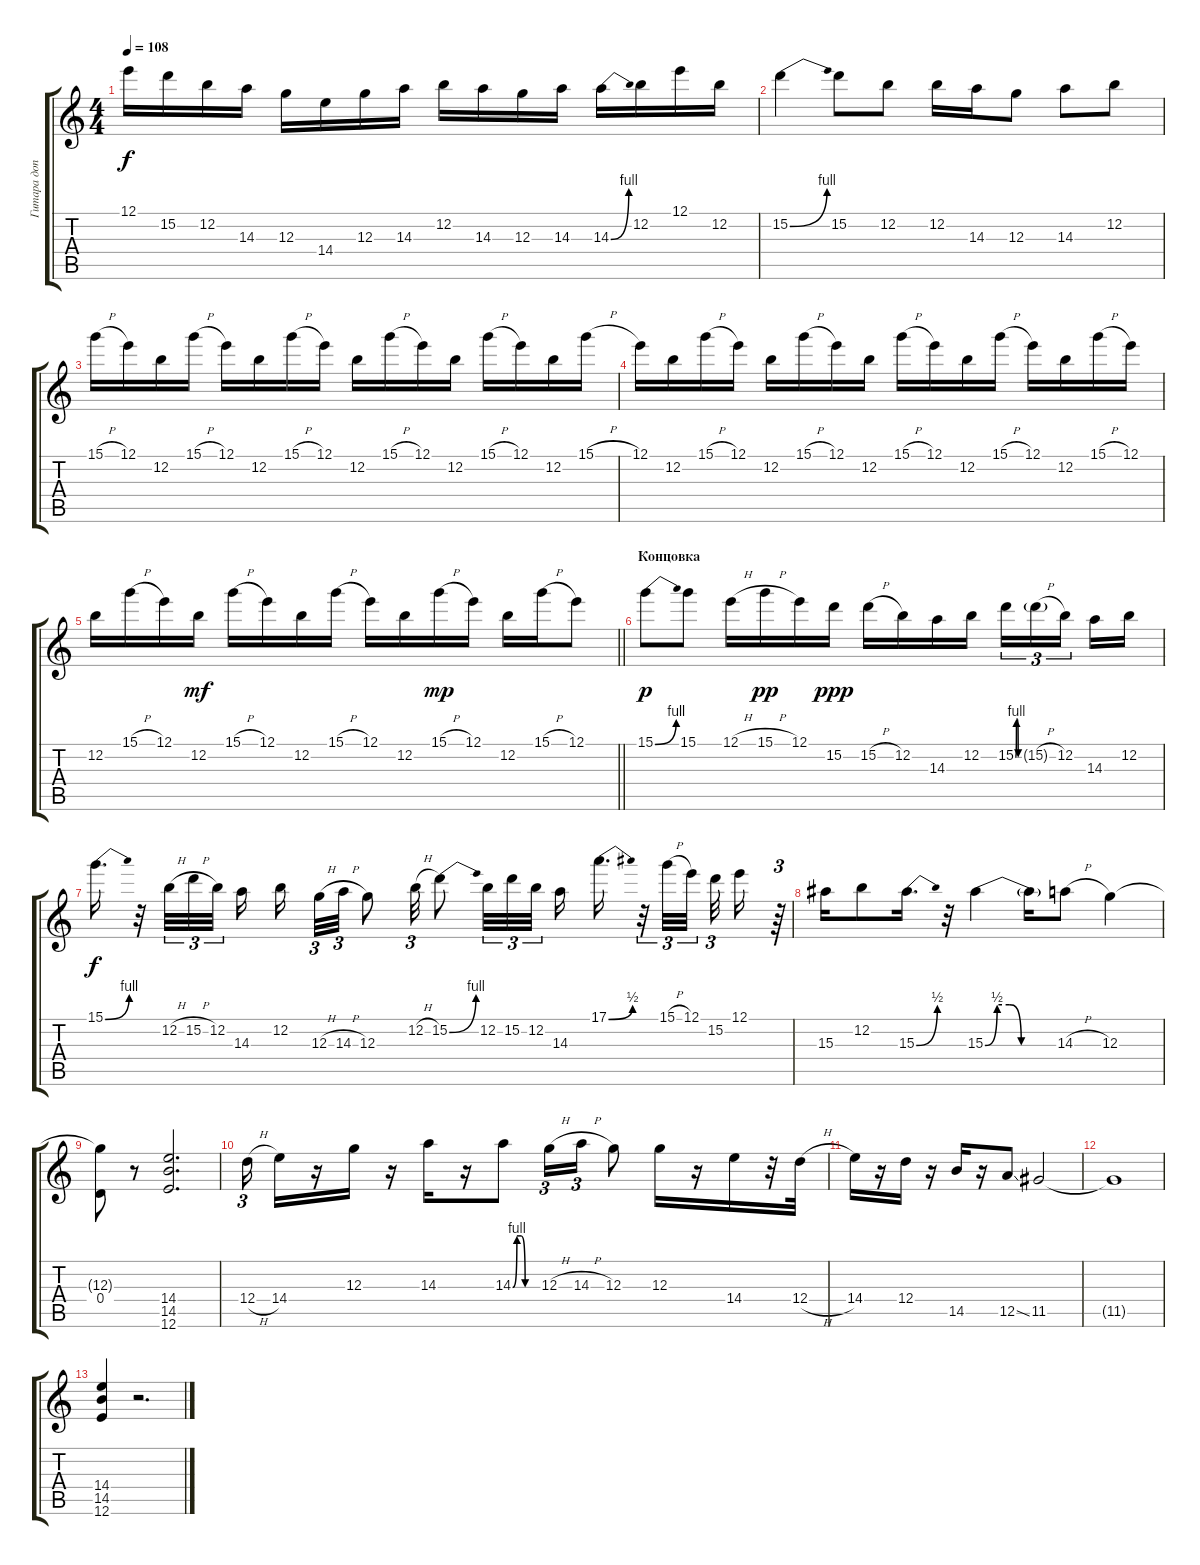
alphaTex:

\track ("Гитара доп." "Гитара доп") {instrument overdrivenguitar}
\staff {score tabs}
\tuning (E4 B3 G3 D3 A2 E2) {hide}
\ts (4 4)
\tempo 108
\clef g2
\ks c
12.1.16{dy f} 15.2.16 12.2.16 14.3.16 12.3.16 14.4.16 12.3.16 14.3.16 12.2.16 14.3.16 12.3.16 14.3.16 14.3{be (bend 0 0 60 4)}.16 12.2.16 12.1.16 12.2.16 |
15.2{be (bend 0 0 60 4)}.4 15.2.8 12.2.8 12.2.16 14.3.16 12.3.8 14.3.8 12.2.8 |
15.1{h}.16 12.1.16 12.2.16 15.1{h}.16 12.1.16 12.2.16 15.1{h}.16 12.1.16 12.2.16 15.1{h}.16 12.1.16 12.2.16 15.1{h}.16 12.1.16 12.2.16 15.1{h}.16 |
12.1.16 12.2.16 15.1{h}.16 12.1.16 12.2.16 15.1{h}.16 12.1.16 12.2.16 15.1{h}.16 12.1.16 12.2.16 15.1{h}.16 12.1.16 12.2.16 15.1{h}.16 12.1.16 |
\barLineRight lightlight
12.2.16 15.1{h}.16 12.1.16 12.2.16{dy mf} 15.1{h}.16 12.1.16 12.2.16 15.1{h}.16 12.1.16 12.2.16 15.1{h}.16{dy mp} 12.1.16 12.2.16 15.1{h}.16 12.1.8 |
\section ("" "Концовка")
15.1{be (bend 0 0 60 4)}.8{dy p} 15.1.8 12.1{h}.16 15.1{h}.16{dy pp} 12.1.16 15.2.16{dy ppp} 15.2{h}.16 12.2.16 14.3.16 12.2.16 15.2{be (custom 0 0 15 4 30 4 45 0 60 0)}.16{tu (3 2)} 15.2{h g}.16{tu (3 2)} 12.2.16{tu (3 2) beam splitsecondary} 14.3.16 12.2.16 |
15.1{be (bend 0 0 60 4)}.16{d dy f} r.32 12.2{h}.32{tu (3 2)} 15.2{h}.32{tu (3 2)} 12.2.32{tu (3 2) beam splitsecondary} 14.3.16 12.2.16{beam splitsecondary} 12.3{h}.32{tu (3 2)} 14.3{h}.32{tu (3 2)} 12.3.8 12.2{h}.32{tu (3 2)} 15.2{be (bend 0 0 60 4)}.8 12.2.32{tu (3 2)} 15.2.32{tu (3 2)} 12.2.32{tu (3 2) beam splitsecondary} 14.3.16 17.1{be (bend 0 0 60 2)}.16{d} r.32{tu (3 2)} 15.1{h}.32{tu (3 2)} 12.1.32{tu (3 2) beam splitsecondary} 15.2.32{tu (3 2)} 12.1.16 r.64{tu (3 2)} |
15.3.16 12.2.8 15.3{be (bend 0 0 60 2)}.16{d} r.32 15.3{be (custom 0 0 10 2 20 2 30 0 60 0)}.4 15.3{t}.16 14.3{h}.8 12.3.4 |
(12.3{t} 0.4).8 r.8 (14.4 14.5 12.6).2{d} |
12.4{h}.16{tu (3 2)} 14.4.16 r.16 12.3.16 r.16 14.3.16 r.16 14.3{be (custom 0 0 10 4 20 4 30 0 60 0)}.8 12.3{h}.16{tu (3 2)} 14.3{h}.16{tu (3 2)} 12.3.8 12.3.16 r.16 14.4.16 r.32 12.4{h}.32 |
14.4.16 r.16 12.4.16 r.16 14.5.16 r.16 12.5{ss}.8 11.5.2 |
11.5{t}.1 |
(14.4 14.5 12.6).4 r.2{d}
